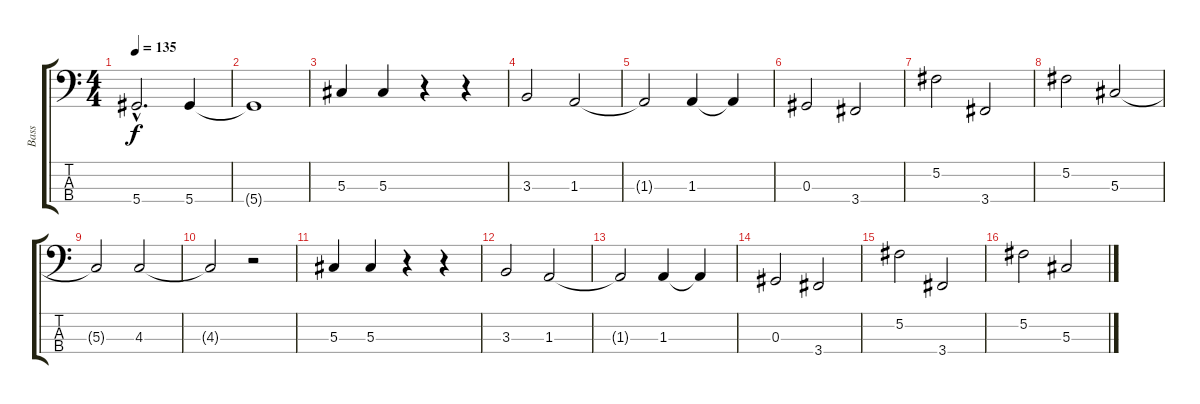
\track ("Bass" "Bass") {instrument electricbassfinger}
\staff {score tabs}
\tuning (Gb2 Db2 Ab1 Eb1) {hide}
\ts (4 4)
\tempo 135
\clef f4
\ks c
5.4{hac}.2{d dy f} 5.4.4 |
5.4{t}.1 |
5.3.4 5.3.4 r.4 r.4 |
3.3.2 1.3.2 |
1.3{t}.2 1.3.4 1.3{t}.4 |
0.3.2 3.4.2 |
5.2.2 3.4.2 |
5.2.2 5.3.2 |
5.3{t}.2 4.3.2 |
4.3{t}.2 r.2 |
5.3.4 5.3.4 r.4 r.4 |
3.3.2 1.3.2 |
1.3{t}.2 1.3.4 1.3{t}.4 |
0.3.2 3.4.2 |
5.2.2 3.4.2 |
5.2.2 5.3.2
